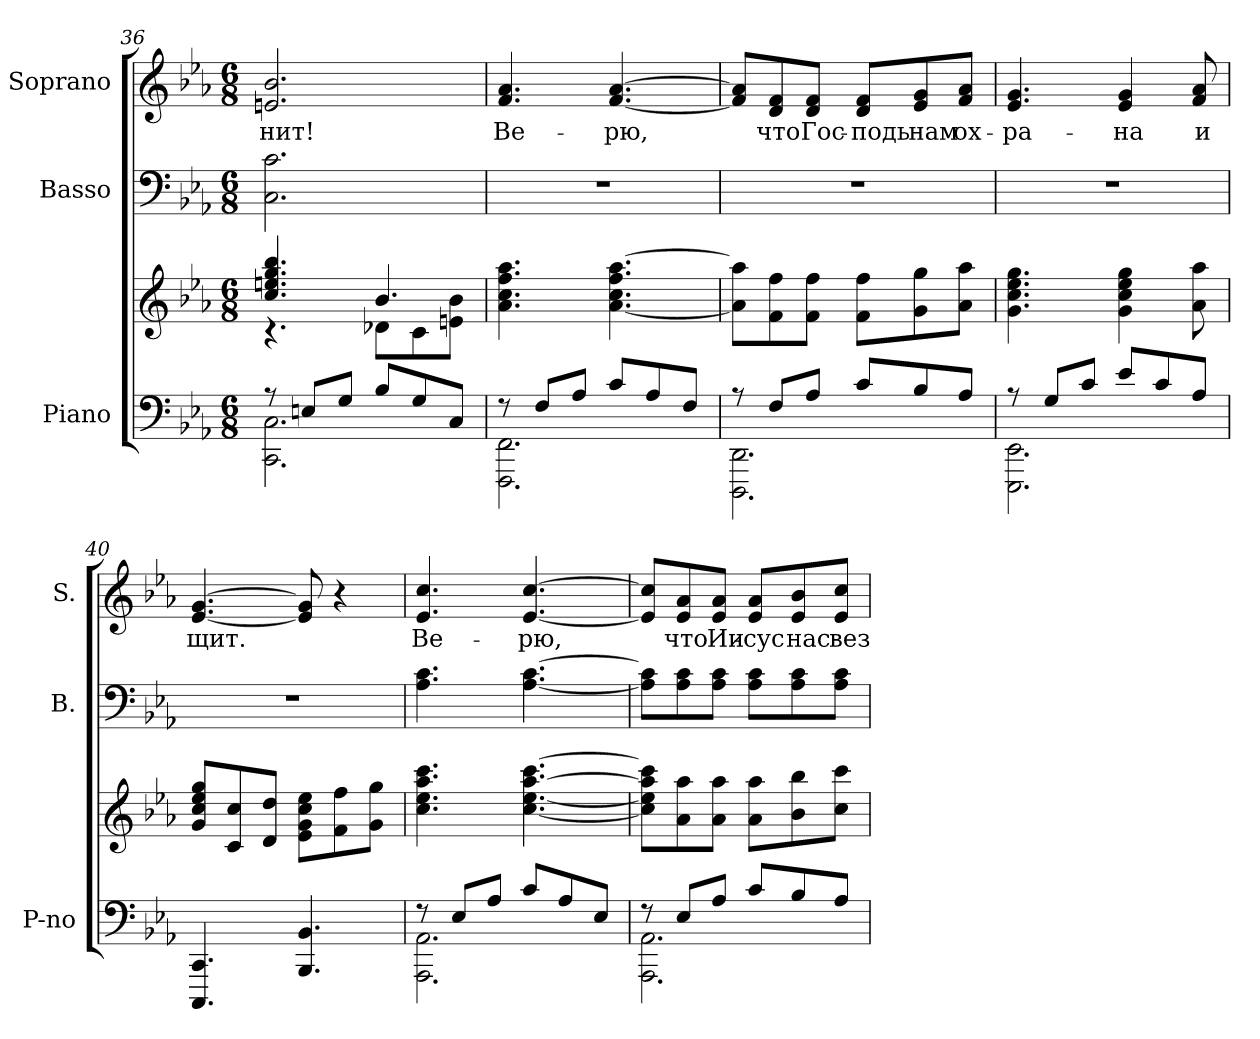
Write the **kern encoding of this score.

**kern	**kern	**kern	**kern	**text
*part3	*part3	*part2	*part1	*part1
*staff4	*staff3	*staff2	*staff1	*staff1
*I"Piano	*	*I"Basso	*I"Soprano	*
*I'P-no	*	*I'B.	*I'S.	*
*clefF4	*clefG2	*clefF4	*clefG2	*
*k[b-e-a-]	*k[b-e-a-]	*k[b-e-a-]	*k[b-e-a-]	*
*c:	*c:	*c:	*c:	*
*M6/8	*M6/8	*M6/8	*M6/8	*
=36	=36	=36	=36	=36
*^	*^	*	*	*
!	!	!	!	!	!	!LO:LY:b:color=#000000
8r	2.CCi\ 2.Ci	4.cci/ 4.eeni 4.ggi 4.bb-i	4.r	2.Ci\ 2.ci	2.eni/ 2.b-i	-нит!
8Eni/L	.	.	.	.	.	.
8Gi/J	.	.	.	.	.	.
8B-i/L	.	4.b-i/	8d-Xi\L	.	.	.
8Gi/	.	.	8ci\	.	.	.
8Ci/J	.	.	8eni\ 8b-iJ	.	.	.
=37	=37	=37	=37	=37	=37	=37
!	!	!	!	!LO:N:vis=1	!	!
*	*	*v	*v	*	*	*
*	*	*^	*	*	*
!	!	!	!	!	!	!LO:LY:b:color=#000000
*	*	*v	*v	*	*	*
8r	2.FFFi\ 2.FFi	4.a-i\ 4.cci 4.ffi 4.aa-i	2.r	4.fi/ 4.a-i	Ве-
8Fi/L	.	.	.	.	.
8A-i/J	.	.	.	.	.
!	!	!	!	!	!LO:LY:b:color=#000000
8ci/L	.	[<4.a-i\ 4.cci 4.ffi [>4.aa-i	.	[<4.fi/ [>4.a-i	-рю,
8A-i/	.	.	.	.	.
8Fi/J	.	.	.	.	.
=38	=38	=38	=38	=38	=38
!	!	!	!LO:N:vis=1	!	!
8r	2.DDDi\ 2.DDi	8a-i\] 8aa-i]L	2.r	8fi/] 8a-i]L	.
!	!	!	!	!	!LO:LY:b:color=#000000
8Fi/L	.	8fi\ 8ffi	.	8di/ 8fi	что
!	!	!	!	!	!LO:LY:b:color=#000000
8A-i/J	.	8fi\ 8ffiJ	.	8di/ 8fiJ	Гос-
!	!	!	!	!	!LO:LY:b:color=#000000
8ci/L	.	8fi\ 8ffiL	.	8di/ 8fiL	-подь
!	!	!	!	!	!LO:LY:b:color=#000000
8B-i/	.	8gi\ 8ggi	.	8e-i/ 8gi	нам
!	!	!	!	!	!LO:LY:b:color=#000000
8A-i/J	.	8a-i\ 8aa-iJ	.	8fi/ 8a-iJ	ох-
=39	=39	=39	=39	=39	=39
!	!	!	!LO:N:vis=1	!	!
!	!	!	!	!	!LO:LY:b:color=#000000
8r	2.EEE-i\ 2.EE-i	4.gi\ 4.cci 4.ee-i 4.ggi	2.r	4.e-i/ 4.gi	-ра-
8Gi/L	.	.	.	.	.
8ci/J	.	.	.	.	.
!	!	!	!	!	!LO:LY:b:color=#000000
8e-i/L	.	4gi\ 4cci 4ee-i 4ggi	.	4e-i/ 4gi	-на
8ci/	.	.	.	.	.
!	!	!	!	!	!LO:LY:b:color=#000000
8A-i/J	.	8a-i\ 8aa-i	.	8fi/ 8a-i	и
*v	*v	*	*	*	*
!!LO:LB:g=z
=40	=40	=40	=40	=40
!	!	!LO:N:vis=1	!	!
!	!	!	!	!LO:LY:b:color=#000000
4.CCCi/ 4.CCi	8gi/ 8cci 8ee-i 8ggiL	2.r	[<4.e-i/ [>4.gi	щит.
.	8ci/ 8cci	.	.	.
.	8di/ 8ddiJ	.	.	.
4.BBB-i/ 4.BB-i	8e-i\ 8gi 8cci 8ee-iL	.	8e-i/] 8gi]	.
.	8fi\ 8ffi	.	4r	.
.	8gi\ 8ggiJ	.	.	.
=41	=41	=41	=41	=41
*^	*	*	*	*
!	!	!	!	!	!LO:LY:b:color=#000000
8r	2.AAA-i\ 2.AA-i	4.cci\ 4.ee-i 4.aa-i 4.ccci	4.A-i\ 4.ci	4.e-i/ 4.cci	Ве-
8E-i/L	.	.	.	.	.
8A-i/J	.	.	.	.	.
!	!	!	!	!	!LO:LY:b:color=#000000
8ci/L	.	[<4.cci\ [<4.ee-i [>4.aa-i [>4.ccci	[<4.A-i\ [>4.ci	[<4.e-i/ [>4.cci	-рю,
8A-i/	.	.	.	.	.
8E-i/J	.	.	.	.	.
=42	=42	=42	=42	=42	=42
8r	2.AAA-i\ 2.AA-i	8cci\] 8ee-i] 8aa-i] 8ccci]L	8A-i\] 8ci]L	8e-i/] 8cci]L	.
!	!	!	!	!	!LO:LY:b:color=#000000
8E-i/L	.	8a-i\ 8aa-i	8A-i\ 8ci	8e-i/ 8a-i	что
!	!	!	!	!	!LO:LY:b:color=#000000
8A-i/J	.	8a-i\ 8aa-iJ	8A-i\ 8ciJ	8e-i/ 8a-iJ	Ии-
!	!	!	!	!	!LO:LY:b:color=#000000
8ci/L	.	8a-i\ 8aa-iL	8A-i\ 8ciL	8e-i/ 8a-iL	-сус
!	!	!	!	!	!LO:LY:b:color=#000000
8B-i/	.	8b-i\ 8bb-i	8A-i\ 8ci	8e-i/ 8b-i	нас
!	!	!	!	!	!LO:LY:b:color=#000000
8A-i/J	.	8cci\ 8ccciJ	8A-i\ 8ciJ	8e-i/ 8cciJ	вез-
*v	*v	*	*	*	*
=	=	=	=	=
*-	*-	*-	*-	*-
